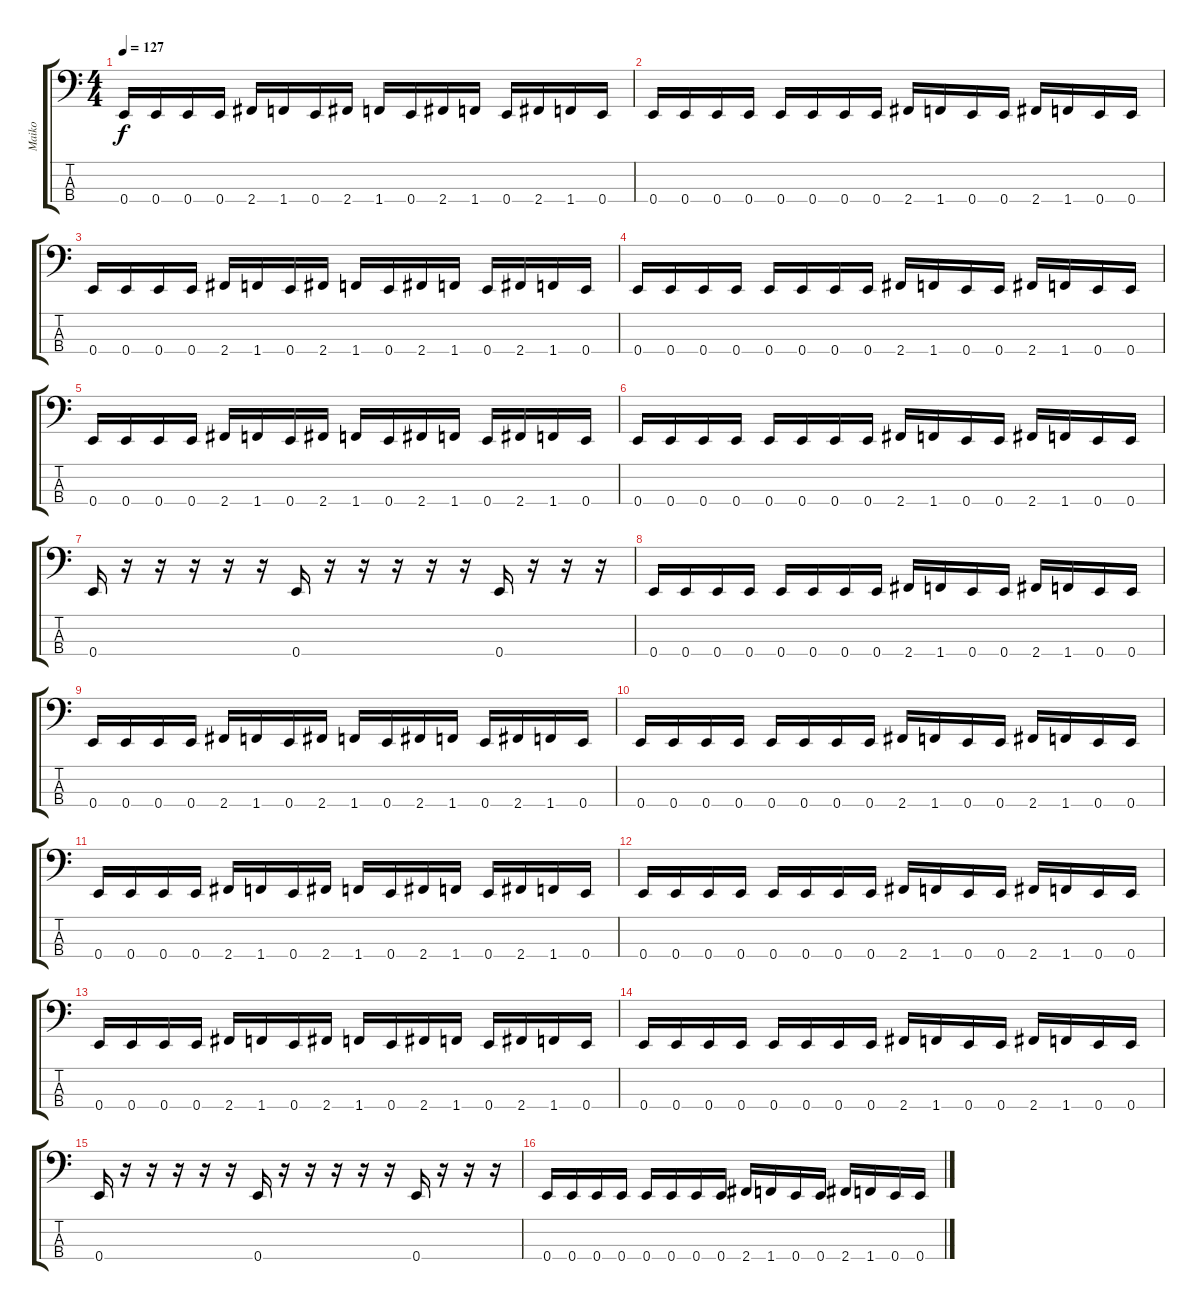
\track ("Maiko" "Maiko") {instrument electricbassfinger}
\staff {score tabs}
\tuning (G2 D2 A1 E1) {hide}
\ts (4 4)
\tempo 127
\clef f4
\ks c
0.4.16{dy f} 0.4.16 0.4.16 0.4.16 2.4.16 1.4.16 0.4.16 2.4.16 1.4.16 0.4.16 2.4.16 1.4.16 0.4.16 2.4.16 1.4.16 0.4.16 |
0.4.16 0.4.16 0.4.16 0.4.16 0.4.16 0.4.16 0.4.16 0.4.16 2.4.16 1.4.16 0.4.16 0.4.16 2.4.16 1.4.16 0.4.16 0.4.16 |
0.4.16 0.4.16 0.4.16 0.4.16 2.4.16 1.4.16 0.4.16 2.4.16 1.4.16 0.4.16 2.4.16 1.4.16 0.4.16 2.4.16 1.4.16 0.4.16 |
0.4.16 0.4.16 0.4.16 0.4.16 0.4.16 0.4.16 0.4.16 0.4.16 2.4.16 1.4.16 0.4.16 0.4.16 2.4.16 1.4.16 0.4.16 0.4.16 |
0.4.16 0.4.16 0.4.16 0.4.16 2.4.16 1.4.16 0.4.16 2.4.16 1.4.16 0.4.16 2.4.16 1.4.16 0.4.16 2.4.16 1.4.16 0.4.16 |
0.4.16 0.4.16 0.4.16 0.4.16 0.4.16 0.4.16 0.4.16 0.4.16 2.4.16 1.4.16 0.4.16 0.4.16 2.4.16 1.4.16 0.4.16 0.4.16 |
0.4.16 r.16 r.16 r.16 r.16 r.16 0.4.16 r.16 r.16 r.16 r.16 r.16 0.4.16 r.16 r.16 r.16 |
0.4.16 0.4.16 0.4.16 0.4.16 0.4.16 0.4.16 0.4.16 0.4.16 2.4.16 1.4.16 0.4.16 0.4.16 2.4.16 1.4.16 0.4.16 0.4.16 |
0.4.16 0.4.16 0.4.16 0.4.16 2.4.16 1.4.16 0.4.16 2.4.16 1.4.16 0.4.16 2.4.16 1.4.16 0.4.16 2.4.16 1.4.16 0.4.16 |
0.4.16 0.4.16 0.4.16 0.4.16 0.4.16 0.4.16 0.4.16 0.4.16 2.4.16 1.4.16 0.4.16 0.4.16 2.4.16 1.4.16 0.4.16 0.4.16 |
0.4.16 0.4.16 0.4.16 0.4.16 2.4.16 1.4.16 0.4.16 2.4.16 1.4.16 0.4.16 2.4.16 1.4.16 0.4.16 2.4.16 1.4.16 0.4.16 |
0.4.16 0.4.16 0.4.16 0.4.16 0.4.16 0.4.16 0.4.16 0.4.16 2.4.16 1.4.16 0.4.16 0.4.16 2.4.16 1.4.16 0.4.16 0.4.16 |
0.4.16 0.4.16 0.4.16 0.4.16 2.4.16 1.4.16 0.4.16 2.4.16 1.4.16 0.4.16 2.4.16 1.4.16 0.4.16 2.4.16 1.4.16 0.4.16 |
0.4.16 0.4.16 0.4.16 0.4.16 0.4.16 0.4.16 0.4.16 0.4.16 2.4.16 1.4.16 0.4.16 0.4.16 2.4.16 1.4.16 0.4.16 0.4.16 |
0.4.16 r.16 r.16 r.16 r.16 r.16 0.4.16 r.16 r.16 r.16 r.16 r.16 0.4.16 r.16 r.16 r.16 |
0.4.16 0.4.16 0.4.16 0.4.16 0.4.16 0.4.16 0.4.16 0.4.16 2.4.16 1.4.16 0.4.16 0.4.16 2.4.16 1.4.16 0.4.16 0.4.16
